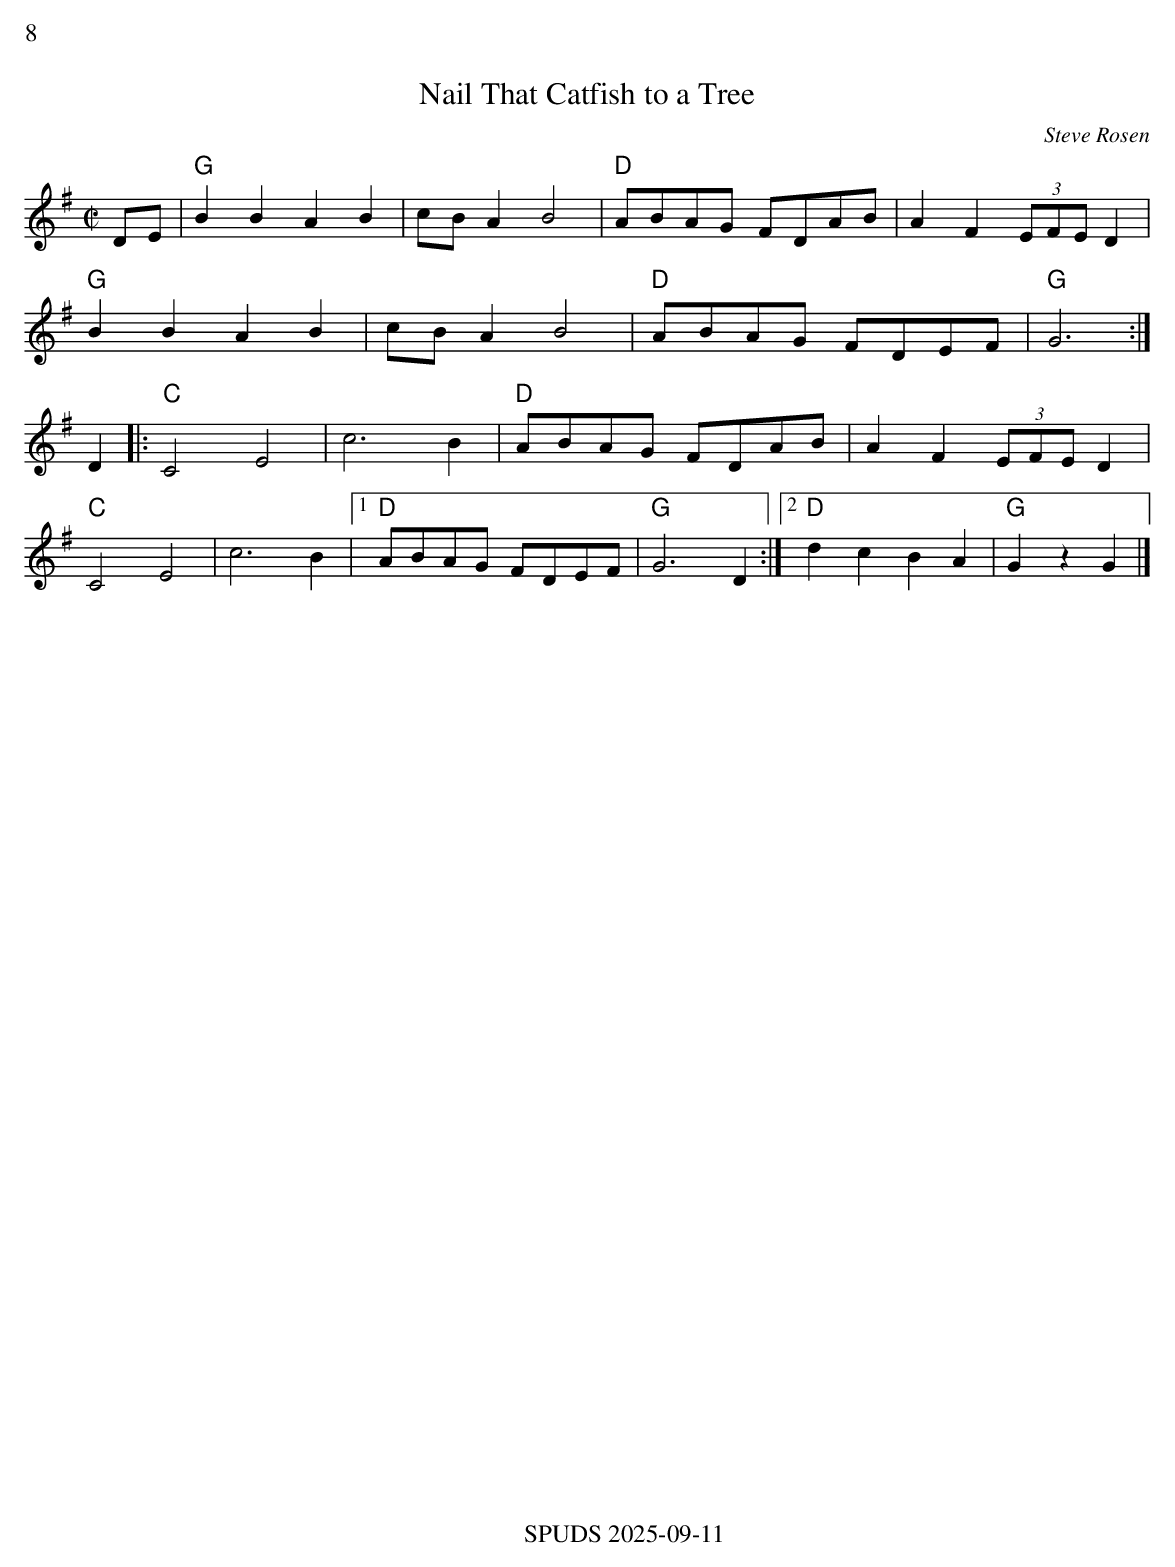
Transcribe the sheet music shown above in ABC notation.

X:1
%%text 8
T:Nail That Catfish to a Tree
C:Steve Rosen
M:C|
L:1/8
K:G
DE|"G"B2 B2 A2 B2|cB A2 B4|"D"ABAG FDAB|A2 F2 (3EFE D2|
"G"B2 B2 A2 B2|cB A2 B4|"D"ABAG FDEF|"G"G6:|
D2|:"C"C4 E4|c6 B2|"D"ABAG FDAB|A2 F2 (3EFE D2|
"C"C4 E4|c6 B2|1"D"ABAG FDEF|"G"G6 D2:|2"D"d2 c2 B2 A2|"G"G2 z2 G2|]
